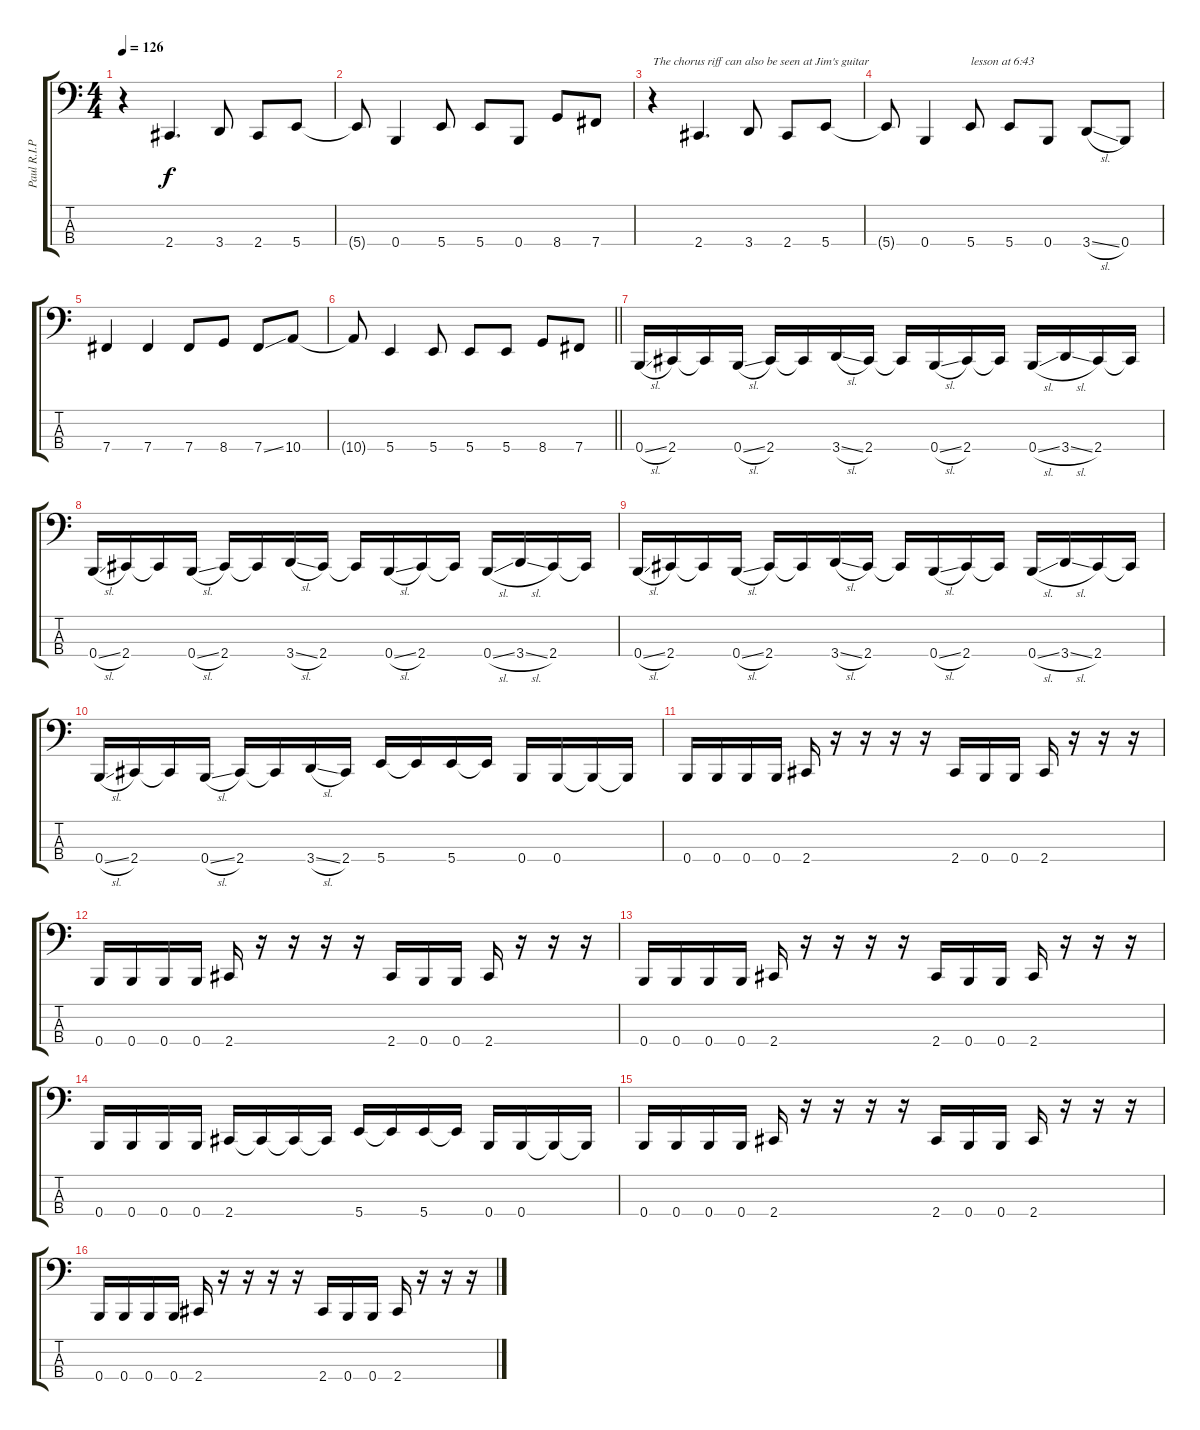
\track ("Paul R.I.P" "Paul R.I.P") {instrument electricbasspick}
\staff {score tabs}
\tuning (E2 B1 Gb1 B0) {hide}
\ts (4 4)
\tempo 126
\clef f4
\ks c
r.4{dy f} 2.4.4{d} 3.4.8 2.4.8 5.4.8 |
5.4{t}.8 0.4.4 5.4.8 5.4.8 0.4.8 8.4.8 7.4.8 |
r.4{txt "The chorus riff can also be seen at Jim's guitar"} 2.4.4{d} 3.4.8 2.4.8 5.4.8 |
5.4{t}.8 0.4.4 5.4.8{txt "lesson at 6:43"} 5.4.8 0.4.8 3.4{sl}.8 0.4.8 |
7.4.4 7.4.4 7.4.8 8.4.8 7.4{ss}.8 10.4.8 |
\barLineRight lightlight
10.4{t}.8 5.4.4 5.4.8 5.4.8 5.4.8 8.4.8 7.4.8 |
0.4{sl}.16 2.4.16 2.4{t}.16 0.4{sl}.16 2.4.16 2.4{t}.16 3.4{sl}.16 2.4.16 2.4{t}.16 0.4{sl}.16 2.4.16 2.4{t}.16 0.4{sl}.16 3.4{sl}.16 2.4.16 2.4{t}.16 |
0.4{sl}.16 2.4.16 2.4{t}.16 0.4{sl}.16 2.4.16 2.4{t}.16 3.4{sl}.16 2.4.16 2.4{t}.16 0.4{sl}.16 2.4.16 2.4{t}.16 0.4{sl}.16 3.4{sl}.16 2.4.16 2.4{t}.16 |
0.4{sl}.16 2.4.16 2.4{t}.16 0.4{sl}.16 2.4.16 2.4{t}.16 3.4{sl}.16 2.4.16 2.4{t}.16 0.4{sl}.16 2.4.16 2.4{t}.16 0.4{sl}.16 3.4{sl}.16 2.4.16 2.4{t}.16 |
0.4{sl}.16 2.4.16 2.4{t}.16 0.4{sl}.16 2.4.16 2.4{t}.16 3.4{sl}.16 2.4.16 5.4.16 5.4{t}.16 5.4.16 5.4{t}.16 0.4.16 0.4.16 0.4{t}.16 0.4{t}.16 |
0.4.16 0.4.16 0.4.16 0.4.16 2.4.16 r.16 r.16 r.16 r.16 2.4.16 0.4.16 0.4.16 2.4.16 r.16 r.16 r.16 |
0.4.16 0.4.16 0.4.16 0.4.16 2.4.16 r.16 r.16 r.16 r.16 2.4.16 0.4.16 0.4.16 2.4.16 r.16 r.16 r.16 |
0.4.16 0.4.16 0.4.16 0.4.16 2.4.16 r.16 r.16 r.16 r.16 2.4.16 0.4.16 0.4.16 2.4.16 r.16 r.16 r.16 |
0.4.16 0.4.16 0.4.16 0.4.16 2.4.16 2.4{t}.16 2.4{t}.16 2.4{t}.16 5.4.16 5.4{t}.16 5.4.16 5.4{t}.16 0.4.16 0.4.16 0.4{t}.16 0.4{t}.16 |
0.4.16 0.4.16 0.4.16 0.4.16 2.4.16 r.16 r.16 r.16 r.16 2.4.16 0.4.16 0.4.16 2.4.16 r.16 r.16 r.16 |
0.4.16 0.4.16 0.4.16 0.4.16 2.4.16 r.16 r.16 r.16 r.16 2.4.16 0.4.16 0.4.16 2.4.16 r.16 r.16 r.16
